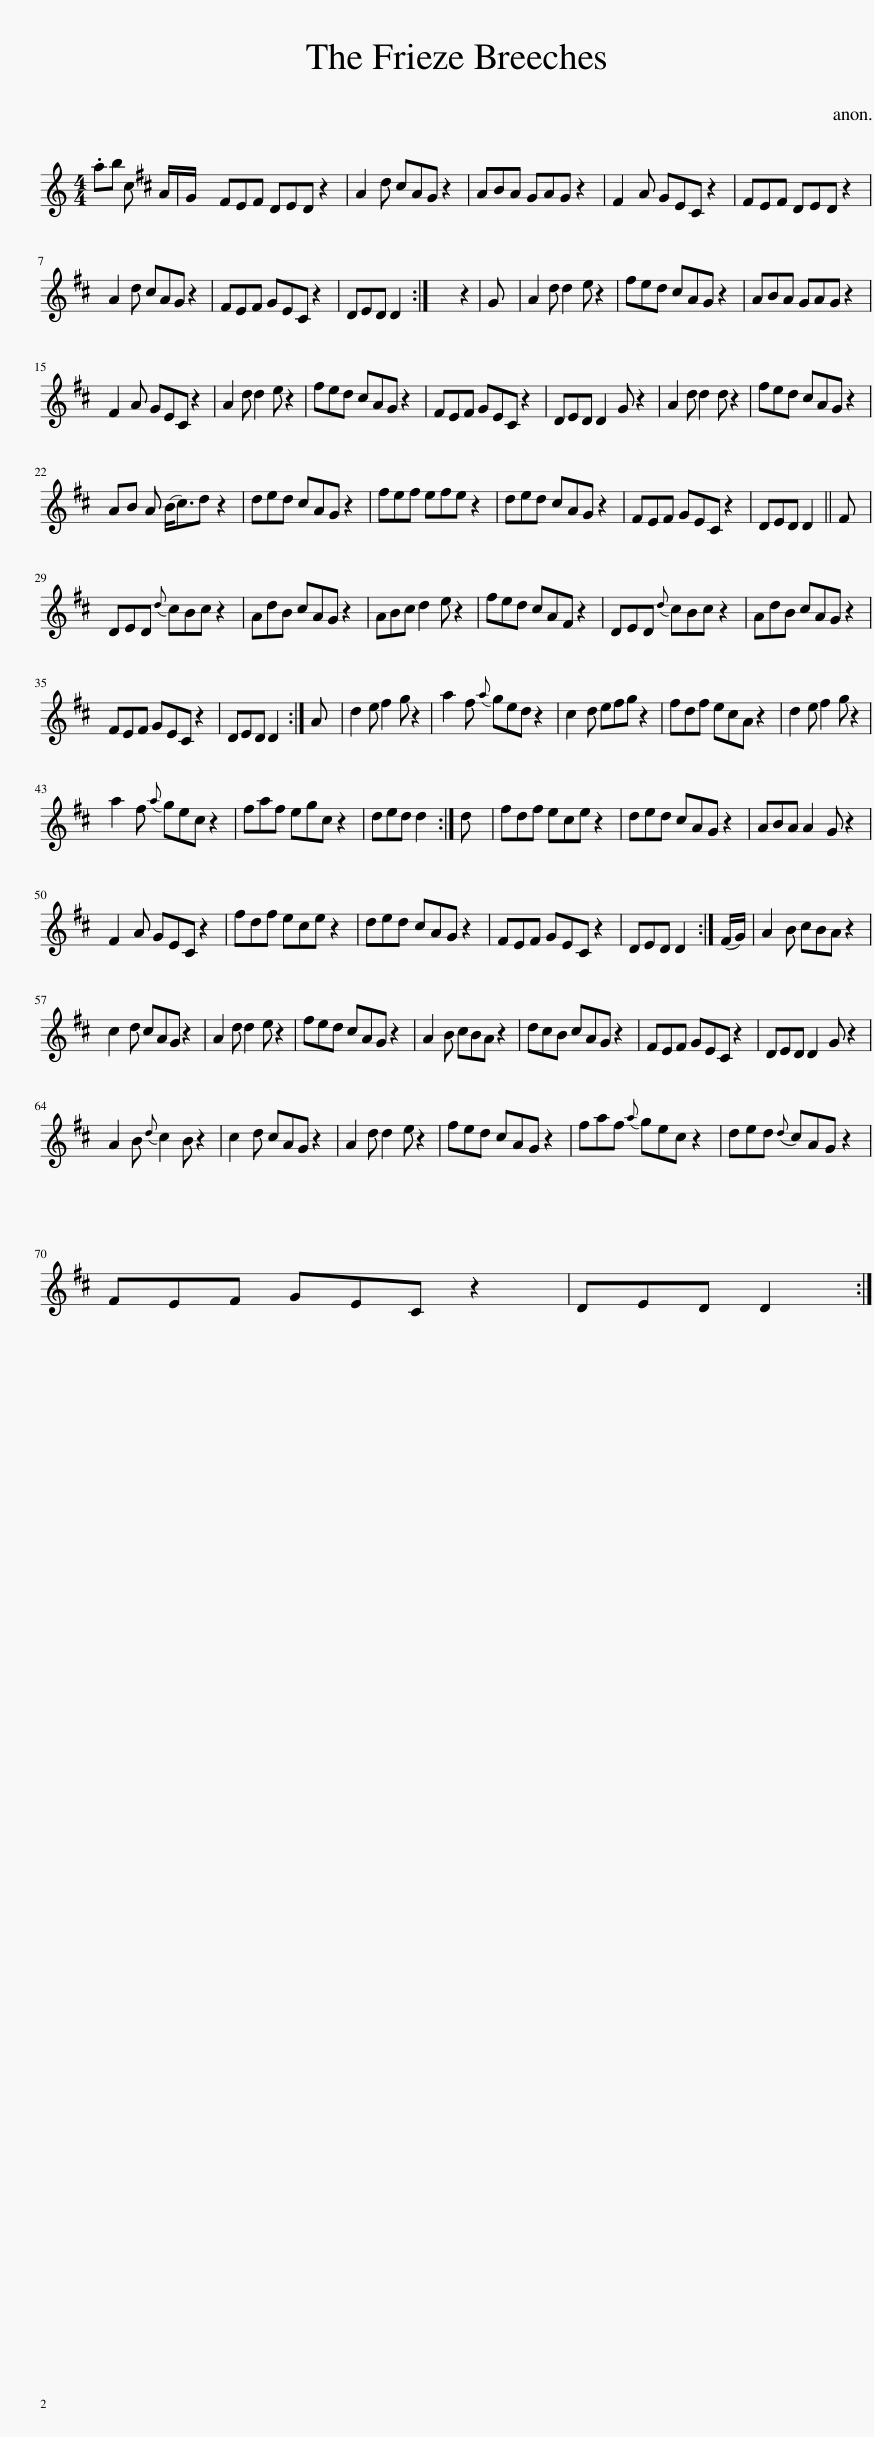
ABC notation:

X:1
L:1/8
M:4/4
I:linebreak $
K:C
V:1 treble
V:1
 .ab c A/G/ | ^FEF DED z2 | A2 d ^cAG z2 | ABA GAG z2 | ^F2 A GE^C z2 | %5
 ^FEF DED z2 |$ A2 d ^cAG z2 | ^FEF GE^C z2 | DED D2 :| x8 | %10
 G | A2 d d2 e z2 | ^fed ^cAG z2 | ABA GAG z2 |$ ^F2 A GE^C z2 | %15
 A2 d d2 e z2 | ^fed ^cAG z2 | ^FEF GE^C z2 | DED D2 G z2 | A2 d d2 d z2 | %20
 ^fed ^cAG z2 |$ AB A (B<^c)d z2 | ded ^cAG z2 | ^fef efe z2 | ded ^cAG z2 | %25
 ^FEF GE^C z2 | DED D2 || ^F |$ DED{d} ^cBc z2 | AdB ^cAG z2 | %30
 AB^c d2 e z2 | ^fed ^cA^F z2 | DED{d} ^cBc z2 | AdB ^cAG z2 |$ ^FEF GE^C z2 | %35
 DED D2 :| A | d2 e ^f2 g z2 | a2 ^f{a} ged z2 | ^c2 d e^fg z2 | %40
 ^fdf e^cA z2 | d2 e ^f2 g z2 |$ a2 ^f{a} ge^c z2 | ^faf eg^c z2 | ded d2 :| %45
 d | ^fdf e^ce z2 | ded ^cAG z2 | ABA A2 G z2 |$ ^F2 A GE^C z2 | %50
 ^fdf e^ce z2 | ded ^cAG z2 | ^FEF GE^C z2 | DED D2 :| (^F/G/) | %55
 A2 B ^cBA z2 |$ ^c2 d cAG z2 | A2 d d2 e z2 | ^fed ^cAG z2 | A2 B ^cBA z2 | %60
 d^cB cAG z2 | ^FEF GE^C z2 | DED D2 G z2 |$ A2 B{d} ^c2 B z2 | ^c2 d cAG z2 | %65
 A2 d d2 e z2 | ^fed ^cAG z2 | ^faf{a} ge^c z2 | ded{d} ^cAG z2 |$ ^FEF GE^C z2 | %70
 DED D2 :| %71
